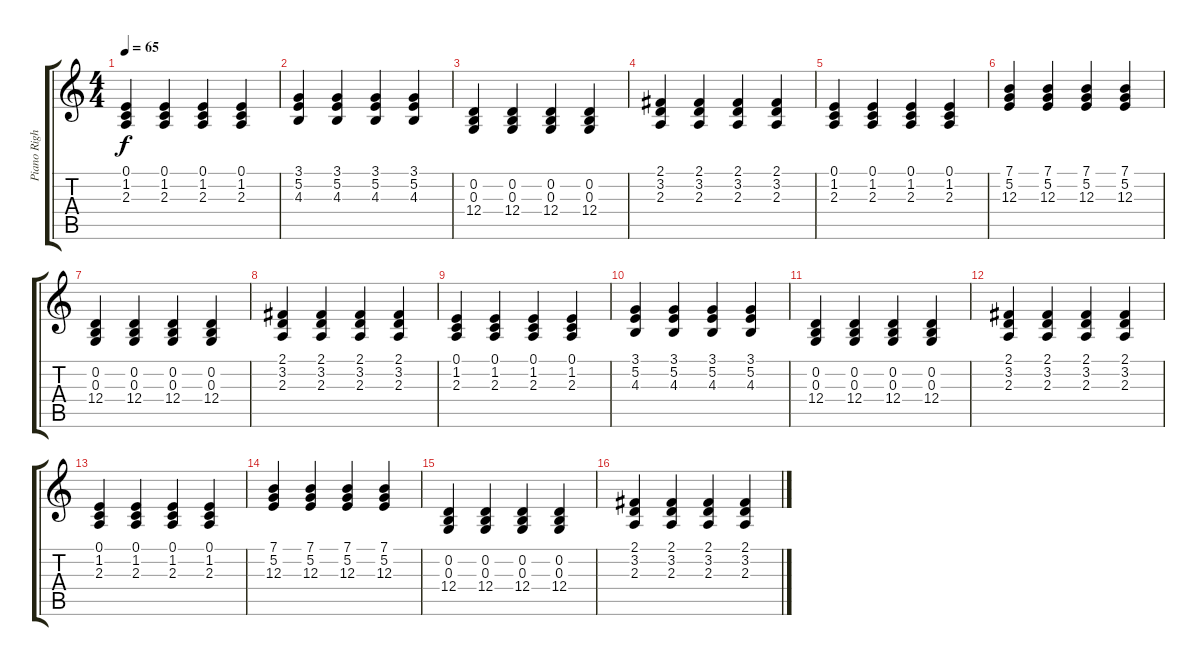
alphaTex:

\track ("Piano Right Hand" "Piano Righ") {instrument brightacousticpiano}
\staff {score tabs}
\tuning (E4 B3 G3 D3 A2 E2) {hide}
\ts (4 4)
\tempo 65
\clef g2
\ks c
(0.1 1.2 2.3).4{dy f} (0.1 1.2 2.3).4 (0.1 1.2 2.3).4 (0.1 1.2 2.3).4 |
(3.1 5.2 4.3).4 (3.1 5.2 4.3).4 (3.1 5.2 4.3).4 (3.1 5.2 4.3).4 |
(0.2 0.3 12.4).4 (0.2 0.3 12.4).4 (0.2 0.3 12.4).4 (0.2 0.3 12.4).4 |
(2.1 3.2 2.3).4 (2.1 3.2 2.3).4 (2.1 3.2 2.3).4 (2.1 3.2 2.3).4 |
(0.1 1.2 2.3).4 (0.1 1.2 2.3).4 (0.1 1.2 2.3).4 (0.1 1.2 2.3).4 |
(7.1 5.2 12.3).4 (7.1 5.2 12.3).4 (7.1 5.2 12.3).4 (7.1 5.2 12.3).4 |
(0.2 0.3 12.4).4 (0.2 0.3 12.4).4 (0.2 0.3 12.4).4 (0.2 0.3 12.4).4 |
(2.1 3.2 2.3).4 (2.1 3.2 2.3).4 (2.1 3.2 2.3).4 (2.1 3.2 2.3).4 |
(0.1 1.2 2.3).4 (0.1 1.2 2.3).4 (0.1 1.2 2.3).4 (0.1 1.2 2.3).4 |
(3.1 5.2 4.3).4 (3.1 5.2 4.3).4 (3.1 5.2 4.3).4 (3.1 5.2 4.3).4 |
(0.2 0.3 12.4).4 (0.2 0.3 12.4).4 (0.2 0.3 12.4).4 (0.2 0.3 12.4).4 |
(2.1 3.2 2.3).4 (2.1 3.2 2.3).4 (2.1 3.2 2.3).4 (2.1 3.2 2.3).4 |
(0.1 1.2 2.3).4 (0.1 1.2 2.3).4 (0.1 1.2 2.3).4 (0.1 1.2 2.3).4 |
(7.1 5.2 12.3).4 (7.1 5.2 12.3).4 (7.1 5.2 12.3).4 (7.1 5.2 12.3).4 |
(0.2 0.3 12.4).4 (0.2 0.3 12.4).4 (0.2 0.3 12.4).4 (0.2 0.3 12.4).4 |
(2.1 3.2 2.3).4 (2.1 3.2 2.3).4 (2.1 3.2 2.3).4 (2.1 3.2 2.3).4
